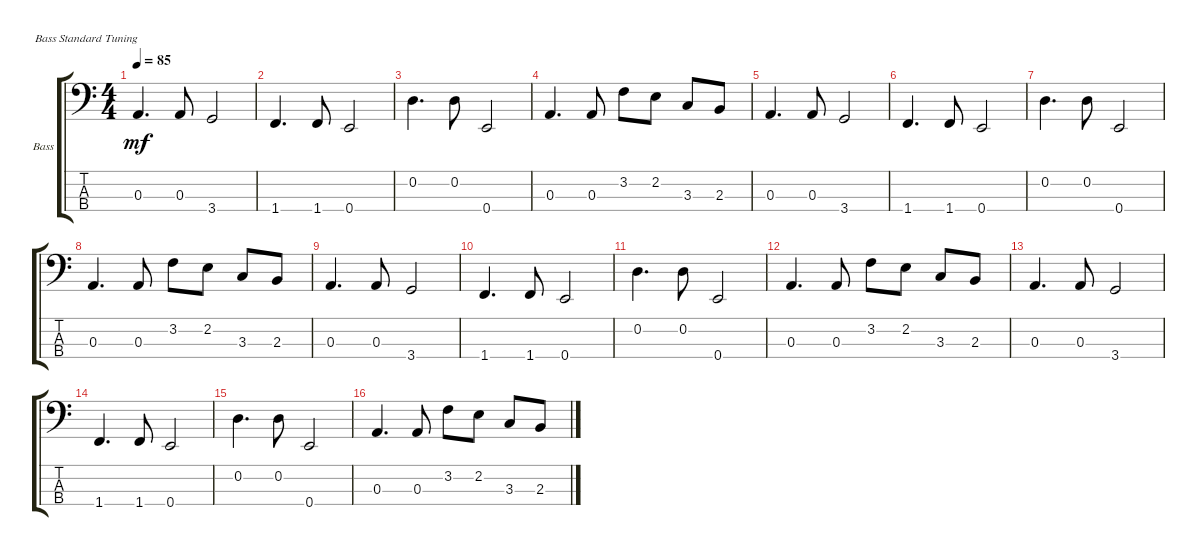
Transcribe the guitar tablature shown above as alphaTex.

\defaultSystemsLayout 4
\bracketExtendMode groupsimilarinstruments
\firstSystemTrackNameOrientation horizontal
\otherSystemsTrackNameOrientation horizontal
\track ("Bass-Guitar" "Bass") {instrument electricbasspick}
\staff {score tabs}
\tuning (G2 D2 A1 E1)
\ts (4 4)
\tempo 85
\clef f4
\scale
0.485477
\ks c
0.3.4{d dy mf instrument electricbasspick} 0.3.8 3.4.2 |
\scale
0.257261 1.4.4{d} 1.4.8 0.4.2 |
\scale
0.257261 0.2.4{d} 0.2.8 0.4.2 |
\scale
0.333333 0.3.4{d} 0.3.8 3.2.8 2.2.8 3.3.8 2.3.8 |
\scale
0.333333 0.3.4{d} 0.3.8 3.4.2 |
\scale
0.333333 1.4.4{d} 1.4.8 0.4.2 |
\scale
0.333333 0.2.4{d} 0.2.8 0.4.2 |
\scale
0.333333 0.3.4{d} 0.3.8 3.2.8 2.2.8 3.3.8 2.3.8 |
\scale
0.333333 0.3.4{d} 0.3.8 3.4.2 |
\scale
0.333333 1.4.4{d} 1.4.8 0.4.2 |
\scale
0.333333 0.2.4{d} 0.2.8 0.4.2 |
\scale
0.333333 0.3.4{d} 0.3.8 3.2.8 2.2.8 3.3.8 2.3.8 |
\scale
0.333333 0.3.4{d} 0.3.8 3.4.2 |
\scale
0.333333 1.4.4{d} 1.4.8 0.4.2 |
\scale
0.333333 0.2.4{d} 0.2.8 0.4.2 |
0.3.4{d} 0.3.8 3.2.8 2.2.8 3.3.8 2.3.8
